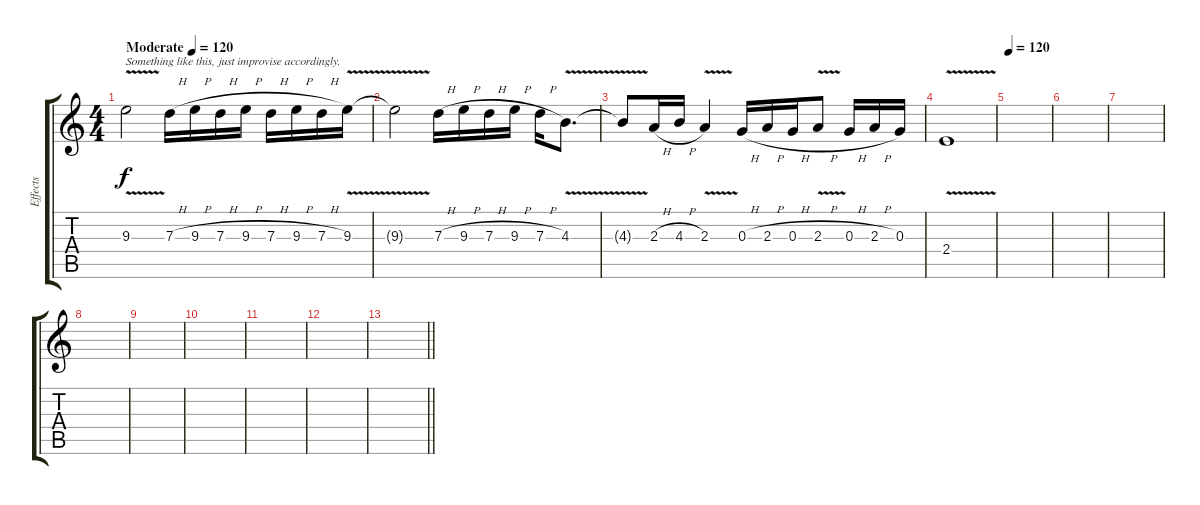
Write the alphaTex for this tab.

\track ("Effects" "Effects") {instrument guitarharmonics}
\staff {score tabs}
\tuning (E4 B3 G3 D3 A2 E2) {hide}
\ts (4 4)
\tempo (120 "Moderate")
\tempo 90
\tempo (120 "Moderate")
\clef g2
\ks c
9.3{v}.2{txt "Something like this, just improvise accordingly." dy f instrument guitarharmonics} 7.3{h}.16 9.3{h}.16 7.3{h}.16 9.3{h}.16 7.3{h}.16 9.3{h}.16 7.3{h}.16 9.3{v}.16 |
9.3{t}.2 7.3{h}.16 9.3{h}.16 7.3{h}.16 9.3{h}.16 7.3{h}.16 4.3{v}.8{d} |
4.3{t}.8 2.3{h}.16 4.3{h}.16 2.3{v}.4 0.3{h}.16 2.3{h}.16 0.3{h}.16 2.3{v h}.8 0.3{h}.16 2.3{h}.16 0.3.16 |
2.4{v}.1 |
\tempo 120
|
|
|
|
|
|
|
|
\barLineRight lightlight
